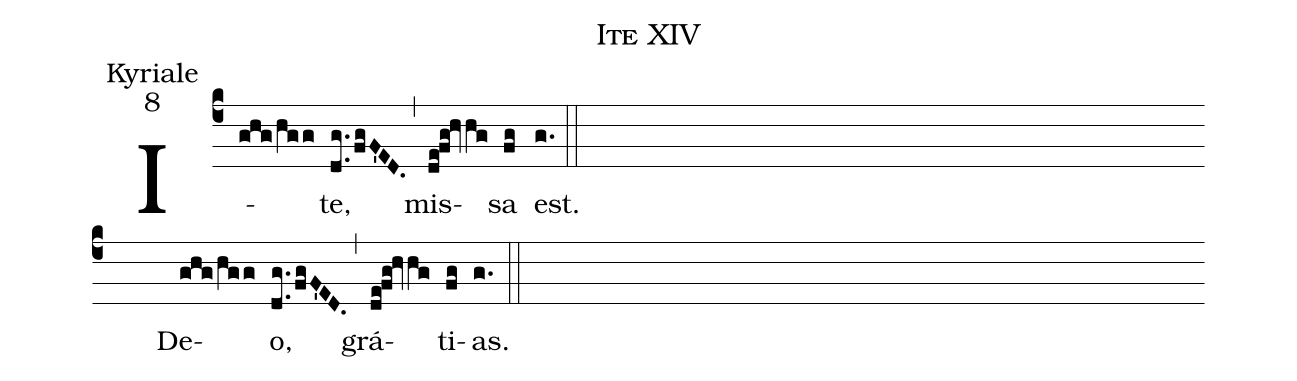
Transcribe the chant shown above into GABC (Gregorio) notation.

name:Ite XIV;
office-part:Kyriale;
mode:8;
%%
(c4) I(ghg/hgg)te,(dg../fgF'ED.) (,) mis(de!fg!hvhg)sa(fg) est.(g.) (::) (Z-)
~~~~~~~De(ghg/hgg)o,(dg../fgF'ED.) (,) grá(de!fg!hvhg)ti(fg)as.(g.) (::)
